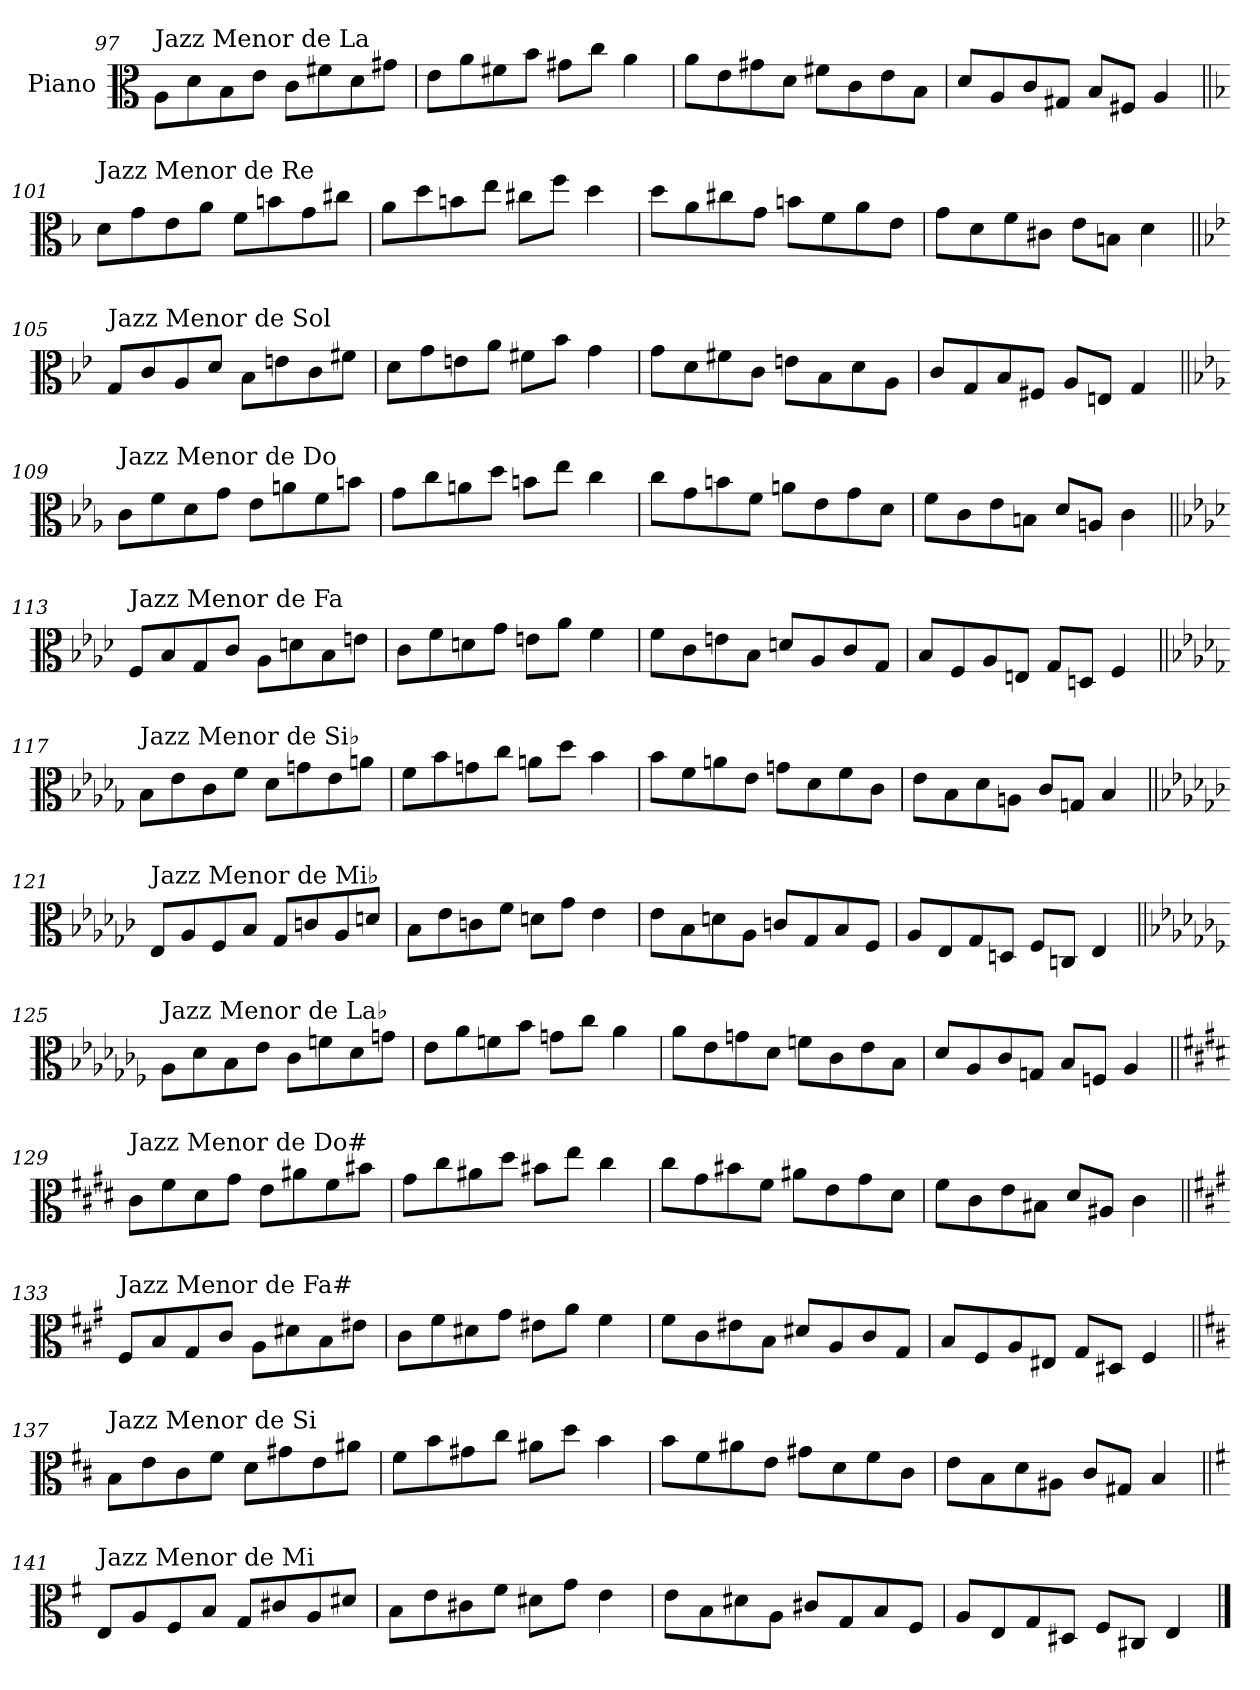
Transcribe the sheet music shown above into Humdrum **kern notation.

**kern
*part1
*staff1
*I"Piano
*I'Pno.
!!LO:PB:g=z
*clefC3
*k[]
=97
!LO:TX:a:t=Jazz Menor de La
8A\L
8d\
8B\
8e\J
8c\L
8f#X\
8d\
8g#X\J
=98
8e\L
8a\
8f#X\
8b\J
8g#X\L
8cc\J
4a\
=99
8a\L
8e\
8g#X\
8d\J
8f#X\L
8c\
8e\
8B\J
=100
8d/L
8A/
8c/
8G#X/J
8B/L
8F#X/J
4A/
!!LO:LB:g=z
=101||
*k[b-]
!LO:TX:a:t=Jazz Menor de Re
8d\L
8g\
8e\
8a\J
8f\L
8bn\
8g\
8cc#X\J
=102
8a\L
8dd\
8bn\
8ee\J
8cc#X\L
8ff\J
4dd\
=103
8dd\L
8a\
8cc#X\
8g\J
8bn\L
8f\
8a\
8e\J
=104
8g\L
8d\
8f\
8c#X\J
8e\L
8Bn\J
4d\
!!LO:LB:g=z
=105||
*k[b-e-]
!LO:TX:a:t=Jazz Menor de Sol
8G/L
8c/
8A/
8d/J
8B-\L
8en\
8c\
8f#X\J
=106
8d\L
8g\
8en\
8a\J
8f#X\L
8b-\J
4g\
=107
8g\L
8d\
8f#X\
8c\J
8en\L
8B-\
8d\
8A\J
=108
8c/L
8G/
8B-/
8F#X/J
8A/L
8En/J
4G/
!!LO:LB:g=z
=109||
*k[b-e-a-]
!LO:TX:a:t=Jazz Menor de Do
8c\L
8f\
8d\
8g\J
8e-\L
8an\
8f\
8bn\J
=110
8g\L
8cc\
8an\
8dd\J
8bn\L
8ee-\J
4cc\
=111
8cc\L
8g\
8bn\
8f\J
8an\L
8e-\
8g\
8d\J
=112
8f\L
8c\
8e-\
8Bn\J
8d/L
8An/J
4c\
!!LO:LB:g=z
=113||
*k[b-e-a-d-]
!LO:TX:a:t=Jazz Menor de Fa
8F/L
8B-/
8G/
8c/J
8A-\L
8dn\
8B-\
8en\J
=114
8c\L
8f\
8dn\
8g\J
8en\L
8a-\J
4f\
=115
8f\L
8c\
8en\
8B-\J
8dn/L
8A-/
8c/
8G/J
=116
8B-/L
8F/
8A-/
8En/J
8G/L
8Dn/J
4F/
!!LO:LB:g=z
=117||
*k[b-e-a-d-g-]
!LO:TX:a:t=Jazz Menor de Si♭
8B-\L
8e-\
8c\
8f\J
8d-\L
8gn\
8e-\
8an\J
=118
8f\L
8b-\
8gn\
8cc\J
8an\L
8dd-\J
4b-\
=119
8b-\L
8f\
8an\
8e-\J
8gn\L
8d-\
8f\
8c\J
=120
8e-\L
8B-\
8d-\
8An\J
8c/L
8Gn/J
4B-/
!!LO:LB:g=z
=121||
*k[b-e-a-d-g-c-]
!LO:TX:a:t=Jazz Menor de Mi♭
8E-/L
8A-/
8F/
8B-/J
8G-/L
8cn/
8A-/
8dn/J
=122
8B-\L
8e-\
8cn\
8f\J
8dn\L
8g-\J
4e-\
=123
8e-\L
8B-\
8dn\
8A-\J
8cn/L
8G-/
8B-/
8F/J
=124
8A-/L
8E-/
8G-/
8Dn/J
8F/L
8Cn/J
4E-/
!!LO:LB:g=z
=125||
*k[b-e-a-d-g-c-f-]
!LO:TX:a:t=Jazz Menor de La♭
8A-\L
8d-\
8B-\
8e-\J
8c-\L
8fn\
8d-\
8gn\J
=126
8e-\L
8a-\
8fn\
8b-\J
8gn\L
8cc-\J
4a-\
=127
8a-\L
8e-\
8gn\
8d-\J
8fn\L
8c-\
8e-\
8B-\J
=128
8d-/L
8A-/
8c-/
8Gn/J
8B-/L
8Fn/J
4A-/
!!LO:LB:g=z
=129||
*k[f#c#g#d#]
!LO:TX:a:t=Jazz Menor de Do#
8c#\L
8f#\
8d#\
8g#\J
8e\L
8a#X\
8f#\
8b#X\J
=130
8g#\L
8cc#\
8a#X\
8dd#\J
8b#X\L
8ee\J
4cc#\
=131
8cc#\L
8g#\
8b#X\
8f#\J
8a#X\L
8e\
8g#\
8d#\J
=132
8f#\L
8c#\
8e\
8B#X\J
8d#/L
8A#X/J
4c#\
!!LO:LB:g=z
=133||
*k[f#c#g#]
!LO:TX:a:t=Jazz Menor de Fa#
8F#/L
8B/
8G#/
8c#/J
8A\L
8d#X\
8B\
8e#X\J
=134
8c#\L
8f#\
8d#X\
8g#\J
8e#X\L
8a\J
4f#\
=135
8f#\L
8c#\
8e#X\
8B\J
8d#X/L
8A/
8c#/
8G#/J
=136
8B/L
8F#/
8A/
8E#X/J
8G#/L
8D#X/J
4F#/
!!LO:LB:g=z
=137||
*k[f#c#]
!LO:TX:a:t=Jazz Menor de Si
8B\L
8e\
8c#\
8f#\J
8d\L
8g#X\
8e\
8a#X\J
=138
8f#\L
8b\
8g#X\
8cc#\J
8a#X\L
8dd\J
4b\
=139
8b\L
8f#\
8a#X\
8e\J
8g#X\L
8d\
8f#\
8c#\J
=140
8e\L
8B\
8d\
8A#X\J
8c#/L
8G#X/J
4B/
!!LO:LB:g=z
=141||
*k[f#]
!LO:TX:a:t=Jazz Menor de Mi
8E/L
8A/
8F#/
8B/J
8G/L
8c#X/
8A/
8d#X/J
=142
8B\L
8e\
8c#X\
8f#\J
8d#X\L
8g\J
4e\
=143
8e\L
8B\
8d#X\
8A\J
8c#X/L
8G/
8B/
8F#/J
=144
8A/L
8E/
8G/
8D#X/J
8F#/L
8C#X/J
4E/
==
*-
